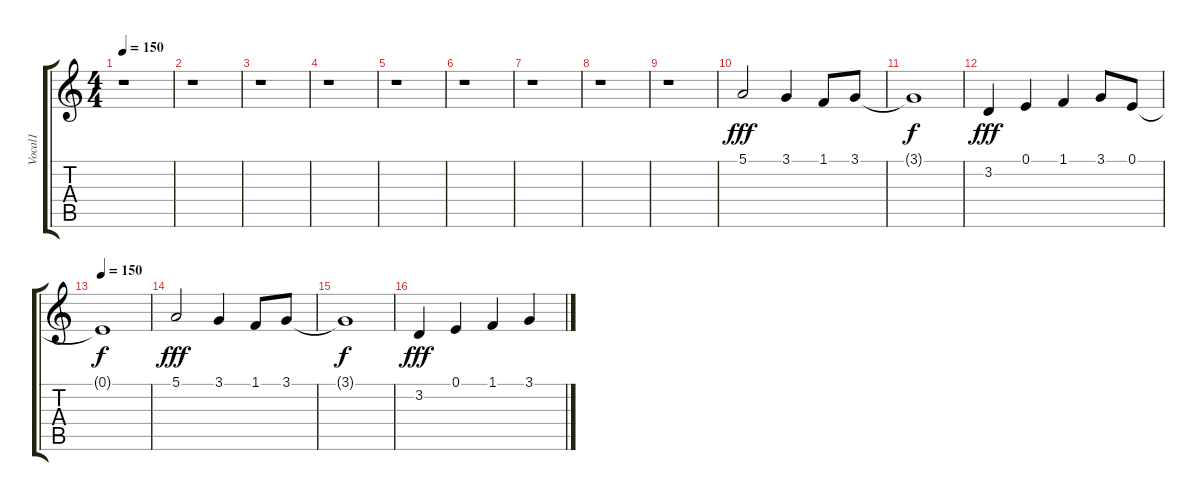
\track ("Vocal1" "Vocal1") {instrument tenorsax}
\staff {score tabs}
\tuning (E4 B3 G3 D3 A2 E2) {hide}
\ts (4 4)
\tempo 150
\clef g2
\ks c
r.1{dy f} |
r.1 |
r.1 |
r.1 |
r.1 |
r.1 |
r.1 |
r.1 |
r.1 |
5.1.2{dy fff} 3.1.4 1.1.8 3.1.8 |
3.1{t}.1{dy f} |
3.2.4{dy fff} 0.1.4 1.1.4 3.1.8 0.1.8 |
\tempo 150
0.1{t}.1{dy f} |
5.1.2{dy fff} 3.1.4 1.1.8 3.1.8 |
3.1{t}.1{dy f} |
3.2.4{dy fff} 0.1.4 1.1.4 3.1.4
